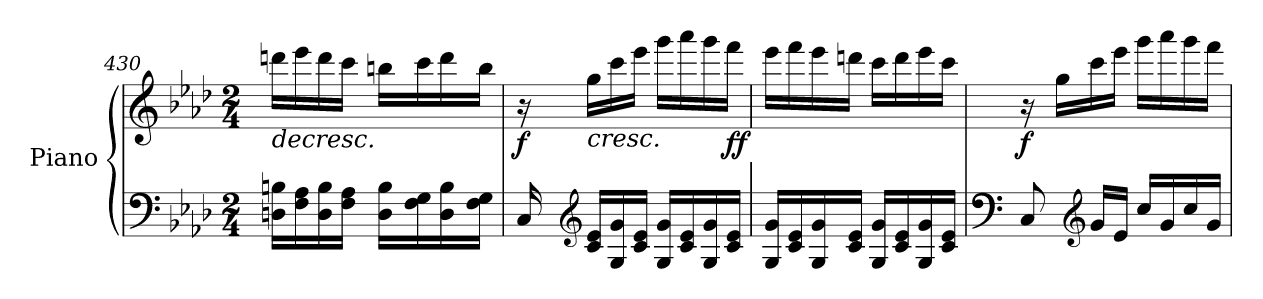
**kern	**kern	**dynam
*part1	*part1	*part1
*staff2	*staff1	*staff1/2
*I"Piano	*	*
*I'Pno.	*	*
*clefF4	*clefG2	*
*k[b-e-a-d-]	*k[b-e-a-d-]	*
*M2/4	*M2/4	*
=430	=430	=430
!	!	!LO:HP:b
16Dn\ 16Bn\LL	16dddn\LL	>
16F\ 16A-\	16eee-\	.
16D\ 16B\	16ddd\	.
16F\ 16A-\JJ	16ccc\JJ	.
16D\ 16B\LL	16bbn\LL	.
16F\ 16G\	16ccc\	.
16D\ 16B\	16ddd\	.
16F\ 16G\JJ	16bb\JJ	.
=431	=431	=431
!	!	!LO:DY:b
16C/	16r	f
*clefG2	*	*
!	!	!LO:HP:b
16c/ 16e-/LL	16gg\LL	<
16G/ 16g/	16ccc\	.
16c/ 16e-/JJ	16eee-\JJ	.
16G/ 16g/LL	16ggg\LL	.
16c/ 16e-/	16aaa-\	.
16G/ 16g/	16ggg\	.
!	!	!LO:DY:n=1:b
16c/ 16e-/JJ	16fff\JJ	] ff
=432	=432	=432
16G/ 16g/LL	16eee-\LL	.
16c/ 16e-/	16fff\	.
16G/ 16g/	16eee-\	.
16c/ 16e-/JJ	16dddn\JJ	.
16G/ 16g/LL	16ccc\LL	.
16c/ 16e-/	16ddd\	.
16G/ 16g/	16eee-\	.
16c/ 16e-/JJ	16ccc\JJ	.
.	.	[
=433	=433	=433
*clefF4	*	*
!	!	!LO:DY:b
8C/	16r	f
.	16gg\LL	.
*clefG2	*	*
16g/LL	16ccc\	.
16e-/JJ	16eee-\JJ	.
16cc/LL	16ggg\LL	.
16g/	16aaa-\	.
16cc/	16ggg\	.
16g/JJ	16fff\JJ	.
=	=	=
*-	*-	*-
